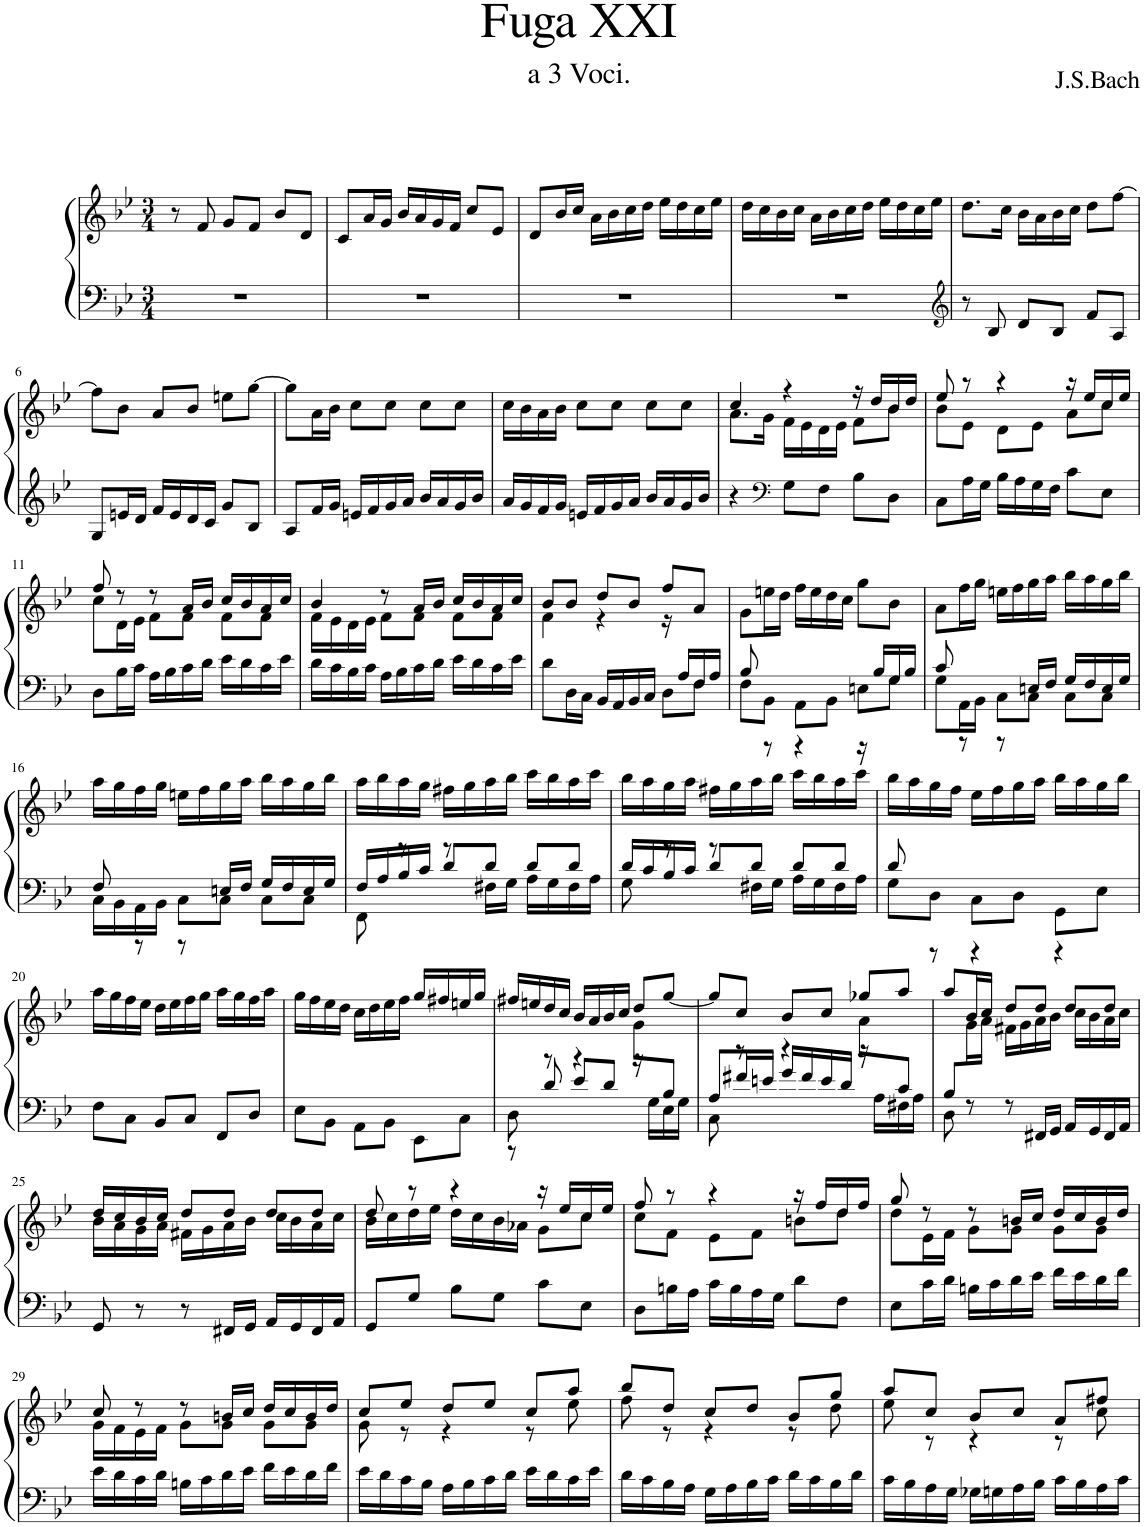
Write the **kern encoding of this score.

**kern	**kern
*part1	*part1
*staff2	*staff1
*I"Piano	*
*I'Pno	*
*clefF4	*clefG2
*k[b-e-]	*k[b-e-]
*M3/4	*M3/4
=1	=1
2.r	8r
.	8f/
.	8g/L
.	8f/J
.	8b-/L
.	8d/J
=2	=2
2.r	8c/L
.	16a/L
.	16g/JJ
.	16b-/LL
.	16a/
.	16g/
.	16f/JJ
.	8cc/L
.	8e-/J
=3	=3
2.r	8d/L
.	16b-/L
.	16cc/JJ
.	16a\LL
.	16b-\
.	16cc\
.	16dd\JJ
.	16ee-\LL
.	16dd\
.	16cc\
.	16ee-\JJ
=4	=4
2.r	16dd\LL
.	16cc\
.	16b-\
.	16cc\JJ
.	16a\LL
.	16b-\
.	16cc\
.	16dd\JJ
.	16ee-\LL
.	16dd\
.	16cc\
.	16ee-\JJ
=5	=5
*clefG2	*
8r	8.dd\L
8B-/	.
.	16cc\Jk
8d/L	16b-\LL
.	16a\
8B-/J	16b-\
.	16cc\JJ
8f/L	8dd\L
8A/J	[8ff\J
!!LO:LB:g=z
=6	=6
8G/L	8ff\L]
16en/L	8b-\J
16d/JJ	.
16f/LL	8a/L
16e/	.
16d/	8b-/J
16c/JJ	.
8g/L	8een\L
8B-/J	[8gg\J
=7	=7
8A/L	8gg\L]
16f/L	16a\L
16g/JJ	16b-\JJ
16en/LL	8cc\L
16f/	.
16g/	8cc\J
16a/JJ	.
16b-/LL	8cc\L
16a/	.
16g/	8cc\J
16b-/JJ	.
=8	=8
16a/LL	16cc\LL
16g/	16b-\
16f/	16a\
16g/JJ	16b-\JJ
16en/LL	8cc\L
16f/	.
16g/	8cc\J
16a/JJ	.
16b-/LL	8cc\L
16a/	.
16g/	8cc\J
16b-/JJ	.
=9	=9
*	*^
4r	4cc/	8.a\L
.	.	16g\Jk
*clefF4	*	*
8G\L	4r	16f\LL
.	.	16e-\
8F\J	.	16d\
.	.	16e-\JJ
8B-\L	16r	8f\L
.	16dd/LL	.
8D\J	16b-/	8b-\J
.	16dd/JJ	.
=10	=10	=10
8C\L	8ee-/	8b-\L
16A\L	8r	8e-\J
16G\JJ	.	.
16B-\LL	4r	8d\L
16A\	.	.
16G\	.	8e-\J
16F\JJ	.	.
8c\L	16r	8a\L
.	16ee-/LL	.
8E-\J	16cc/	8cc\J
.	16ee-/JJ	.
!!LO:LB:g=z	!!
=11	=11	=11
8D\L	8ff/	8cc\L
16B-\L	8r	16d\L
16c\JJ	.	16e-\JJ
16A\LL	8r	8f\L
16B-\	.	.
16c\	16a/LL	8f\J
16d\JJ	16b-/JJ	.
16e-\LL	16cc/LL	8f\L
16d\	16b-/	.
16c\	16a/	8f\J
16e-\JJ	16cc/JJ	.
=12	=12	=12
16d\LL	4b-/	16f\LL
16c\	.	16e-\
16B-\	.	16d\
16c\JJ	.	16e-\JJ
16A\LL	8r	8f\L
16B-\	.	.
16c\	16a/LL	8f\J
16d\JJ	16b-/JJ	.
16e-\LL	16cc/LL	8f\L
16d\	16b-/	.
16c\	16a/	8f\J
16e-\JJ	16cc/JJ	.
=13	=13	=13
*^	*	*
16ryy	8d\L	8b-/L	4f\
.	16D\L	8b-/J	.
.	16C\JJ	.	.
.	16BB-/LL	8dd/L	4r
.	16AA/	.	.
.	16BB-/	8b-/J	.
.	16C/JJ	.	.
.	8D\L	8ff/L	16r
16A/LL	.	.	8.ryy
16F/	8F\J	8a/J	.
16A/JJ	.	.	.
*	*	*v	*v
=14	=14	=14
8F\L	8B-/	8g\L
8BB-\J	8r	16een\L
.	.	16dd\JJ
8AA\L	4r	16ff\LL
.	.	16ee\
8BB-\J	.	16dd\
.	.	16cc\JJ
8En\L	16r	8gg\L
.	16B-/LL	.
8G\J	16G/	8b-\J
.	16B-/JJ	.
=15	=15	=15
8G\L	8c/	8a\L
16AA\L	8r	16ff\L
16BB-\JJ	.	16gg\JJ
8C\L	8r	16een\LL
.	.	16ff\
8C\J	16En/LL	16gg\
.	16F/JJ	16aa\JJ
8C\L	16G/LL	16bb-\LL
.	16F/	16aa\
8C\J	16E/	16gg\
.	16G/JJ	16bb-\JJ
!!LO:LB:g=z
=16	=16	=16
16C\LL	8F/	16aa\LL
16BB-\	.	16gg\
16AA\	8r	16ff\
16BB-\JJ	.	16gg\JJ
8C\L	8r	16een\LL
.	.	16ff\
8C\J	16En/LL	16gg\
.	16F/JJ	16aa\JJ
8C\L	16G/LL	16bb-\LL
.	16F/	16aa\
8C\J	16E/	16gg\
.	16G/JJ	16bb-\JJ
=17	=17	=17
8FF\	16F/LL	16aa\LL
.	16A/	16bb-\
8r	16B-/	16aa\
.	16c/JJ	16gg\JJ
8r	8d/L	16ff#X\LL
.	.	16gg\
16F#X\LL	8d/J	16aa\
16G\JJ	.	16bb-\JJ
16A\LL	8d/L	16ccc\LL
16G\	.	16bb-\
16F#\	8d/J	16aa\
16A\JJ	.	16ccc\JJ
=18	=18	=18
8G\	16d/LL	16bb-\LL
.	16c/	16aa\
8r	16B-/	16gg\
.	16c/JJ	16aa\JJ
8r	8d/L	16ff#X\LL
.	.	16gg\
16F#X\LL	8d/J	16aa\
16G\JJ	.	16bb-\JJ
16A\LL	8d/L	16ccc\LL
16G\	.	16bb-\
16F#\	8d/J	16aa\
16A\JJ	.	16ccc\JJ
=19	=19	=19
8G\L	8d/	16bb-\LL
.	.	16aa\
8D\J	8r	16gg\
.	.	16ff\JJ
8C\L	4r	16ee-\LL
.	.	16ff\
8D\J	.	16gg\
.	.	16aa\JJ
8GG\L	4r	16bb-\LL
.	.	16aa\
8E-\J	.	16gg\
.	.	16bb-\JJ
*v	*v	*
!!LO:LB:g=z
=20	=20
8F\L	16aa\LL
.	16gg\
8C\J	16ff\
.	16ee-\JJ
8BB-/L	16dd\LL
.	16ee-\
8C/J	16ff\
.	16gg\JJ
8FF/L	16aa\LL
.	16gg\
8D/J	16ff\
.	16aa\JJ
=21	=21
8E-\L	16gg\LL
.	16ff\
8BB-\J	16ee-\
.	16dd\JJ
8AA\L	16cc\LL
.	16dd\
8BB-\J	16ee-\
.	16ff\JJ
8EE-\L	16gg/LL
.	16ff#X/
8C\J	16een/
.	16gg/JJ
=22	=22
*^	*^
8D\	8r	16ff#X/LL	2ryy
.	.	16een/	.
8r	8d/	16dd/	.
.	.	16cc/JJ	.
4r	8e-/L	16b-/LL	.
.	.	16a/	.
.	8d/J	16b-/	.
.	.	16cc/JJ	.
16r	8ryy	8dd/L	8g\L
16G\LL	.	.	.
16E-\	8B-/J	[8gg/J	8ryy
16G\JJ	.	.	.
=23	=23	=23	=23
8C\	8A/L	8gg/L]	2ryy
8r	16f#X/L	8cc/J	.
.	16en/JJ	.	.
4r	16g/LL	8b-/L	.
.	16f#/	.	.
.	16e/	8cc/J	.
.	16d/JJ	.	.
16r	8ryy	8gg-X/L	8a\L
16A\LL	.	.	.
16F#X\	8c/J	8aa/J	8ryy
16A\JJ	.	.	.
=24	=24	=24	=24
8D\	8B-/L	8aa/L	8ryy
8r	2ryy	16b-/L	16g\L
.	.	16cc/JJ	16a\JJ
8r	.	8dd/L	16f#X\LL
.	.	.	16g\
16FF#X/LL	.	8dd/J	16a\
16GG/JJ	.	.	16b-\JJ
16AA/LL	.	8dd/L	16cc\LL
16GG/	.	.	16b-\
16FF#/	8ryy	8dd/J	16a\
16AA/JJ	.	.	16cc\JJ
*v	*v	*	*
!!LO:LB:g=z	!!
=25	=25	=25
8GG/	16dd/LL	16b-\LL
.	16cc/	16a\
8r	16b-/	16g\
.	16cc/JJ	16a\JJ
8r	8dd/L	16f#X\LL
.	.	16g\
16FF#X/LL	8dd/J	16a\
16GG/JJ	.	16b-\JJ
16AA/LL	8dd/L	16cc\LL
16GG/	.	16b-\
16FF#/	8dd/J	16a\
16AA/JJ	.	16cc\JJ
=26	=26	=26
8GG/L	8dd/	16b-\LL
.	.	16cc\
8G/J	8r	16dd\
.	.	16ee-\JJ
8B-\L	4r	16dd\LL
.	.	16cc\
8G\J	.	16b-\
.	.	16a-X\JJ
8c\L	16r	8g\L
.	16ee-/LL	.
8E-\J	16cc/	8cc\J
.	16ee-/JJ	.
=27	=27	=27
8D\L	8ff/	8cc\L
16Bn\L	8r	8f\J
16A\JJ	.	.
16c\LL	4r	8e-\L
16B\	.	.
16A\	.	8f\J
16G\JJ	.	.
8d\L	16r	8bn\L
.	16ff/LL	.
8F\J	16dd/	8dd\J
.	16ff/JJ	.
=28	=28	=28
8E-\L	8gg/	8dd\L
16c\L	8r	16e-\L
16d\JJ	.	16f\JJ
16Bn\LL	8r	8g\L
16c\	.	.
16d\	16bn/LL	8g\J
16e-\JJ	16cc/JJ	.
16f\LL	16dd/LL	8g\L
16e-\	16cc/	.
16d\	16b/	8g\J
16f\JJ	16dd/JJ	.
!!LO:LB:g=z	!!
=29	=29	=29
16e-\LL	8cc/	16g\LL
16d\	.	16f\
16c\	8r	16e-\
16d\JJ	.	16f\JJ
16Bn\LL	8r	8g\L
16c\	.	.
16d\	16bn/LL	8g\J
16e-\JJ	16cc/JJ	.
16f\LL	16dd/LL	8g\L
16e-\	16cc/	.
16d\	16b/	8g\J
16f\JJ	16dd/JJ	.
=30	=30	=30
16e-\LL	8cc/L	8g\
16d\	.	.
16c\	8ee-/J	8r
16B-\JJ	.	.
16A\LL	8dd/L	4r
16B-\	.	.
16c\	8ee-/J	.
16d\JJ	.	.
16e-\LL	8cc/L	8r
16d\	.	.
16c\	8aa/J	8ee-\
16e-\JJ	.	.
=31	=31	=31
16d\LL	8bb-/L	8ff\
16c\	.	.
16B-\	8dd/J	8r
16A\JJ	.	.
16G\LL	8cc/L	4r
16A\	.	.
16B-\	8dd/J	.
16c\JJ	.	.
16d\LL	8b-/L	8r
16c\	.	.
16B-\	8gg/J	8dd\
16d\JJ	.	.
=32	=32	=32
16c\LL	8aa/L	8ee-\
16B-\	.	.
16A\	8cc/J	8r
16G\JJ	.	.
16G-X\LL	8b-/L	4r
16Gn\	.	.
16A\	8cc/J	.
16B-\JJ	.	.
16c\LL	8a/L	8r
16B-\	.	.
16A\	8ff#X/J	8cc\
16c\JJ	.	.
*	*v	*v
=	=
*-	*-
